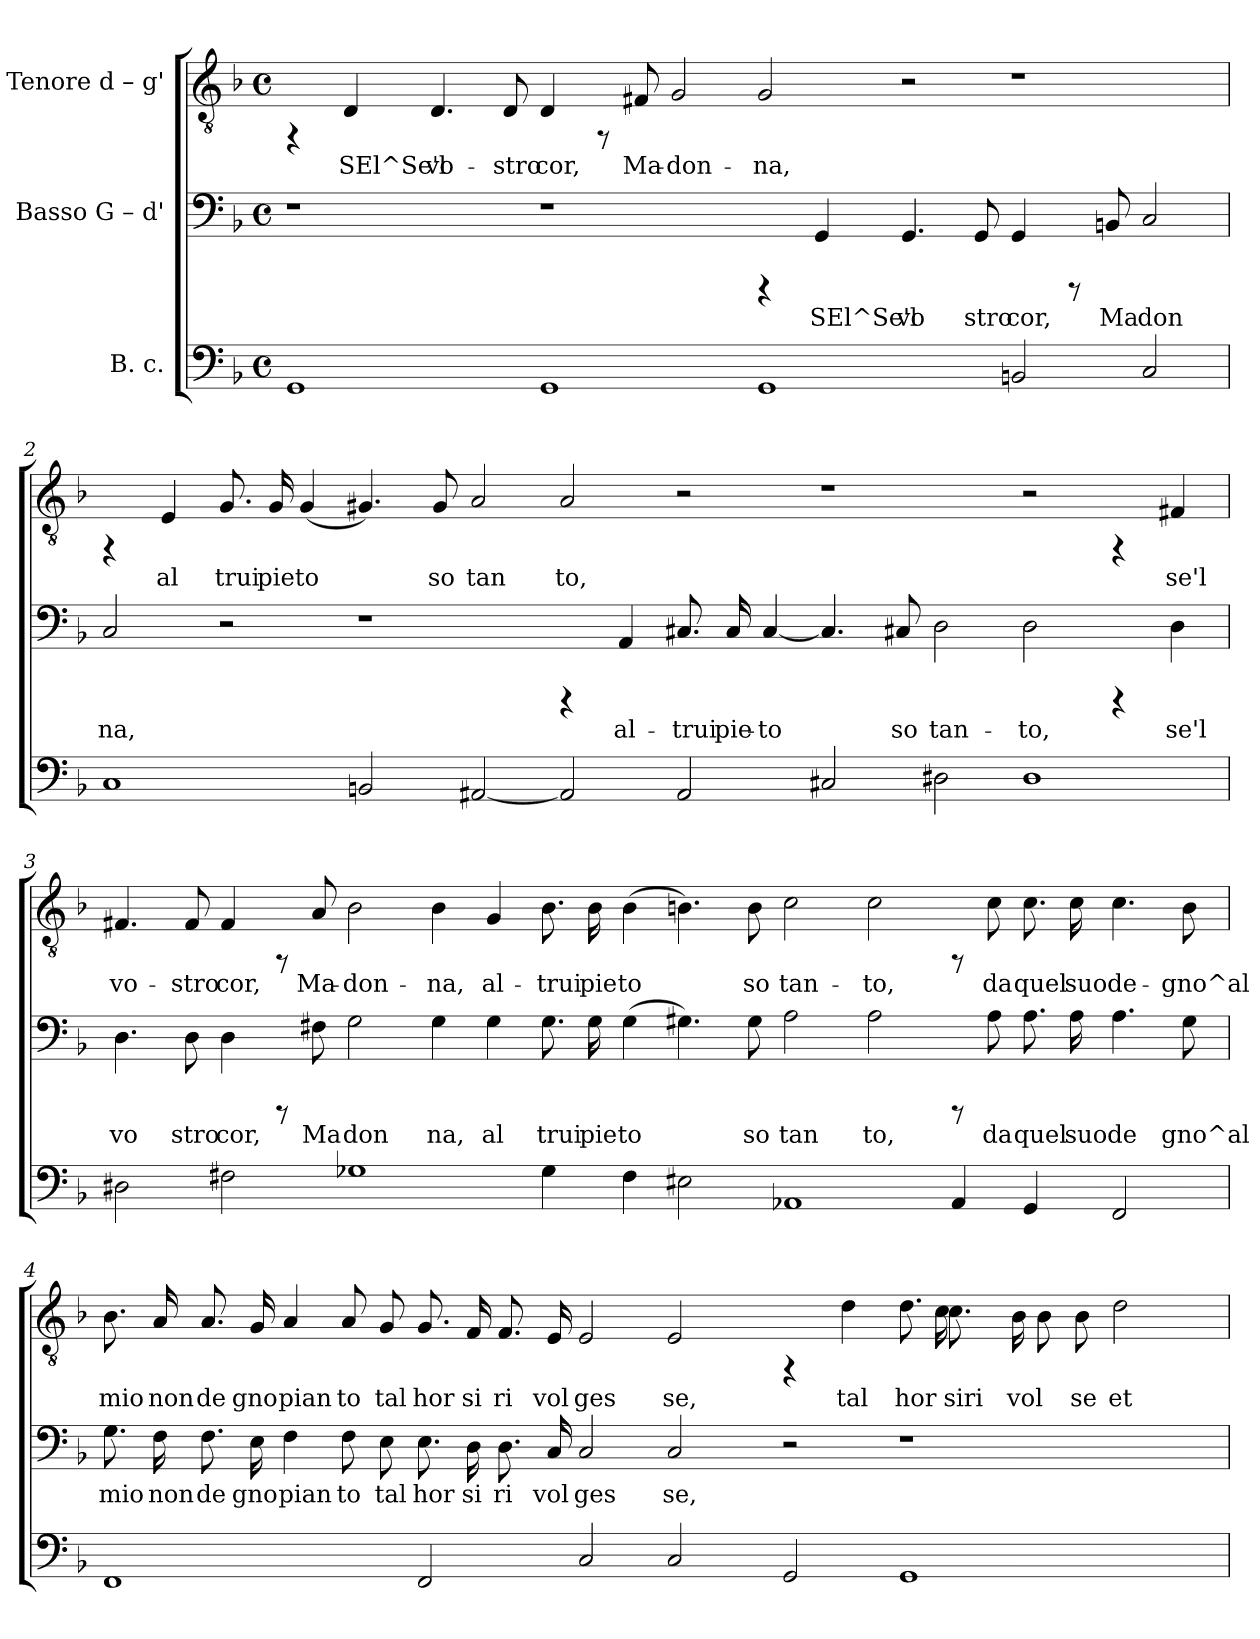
**kern	**kern	**text	**kern	**text
*part3	*part2	*part2	*part1	*part1
*staff3	*staff2	*staff2	*staff1	*staff1
*I"B. c.	*I"Basso  G – d'	*	*I"Tenore  d – g'	*
!!LO:PB:g=z
*stria5	*stria5	*	*stria5	*
*clefF4	*clefF4	*	*clefGv2	*
*k[b-]	*k[b-]	*	*k[b-]	*
*F:	*F:	*	*F:	*
*M4/4	*M4/4	*	*M4/4	*
*met(c)	*met(c)	*	*met(c)	*
=1	=1	=1	=1	=1
1GG	1r	.	4rFF	.
!	!	!	!	!LO:LY:b:rj
.	.	.	4D/	SEl^Se'l
!	!	!	!	!LO:LY:b:rj
.	.	.	4.D/	vo-
!	!	!	!	!LO:LY:b:rj
.	.	.	8D/	-stro
!	!	!	!	!LO:LY:b:rj
1GG	1r	.	4D/	cor,
.	.	.	8rFF	.
!	!	!	!	!LO:LY:b:rj
.	.	.	8F#X/	Ma-
!	!	!	!	!LO:LY:b:rj
.	.	.	2G/	-don-
!	!	!	!	!LO:LY:b:rj
1GG	4rCCC	.	2G/	-na,
!	!	!LO:LY:b:rj	!	!
.	4GG/	SEl^Se'l	.	.
!	!	!LO:LY:b:rj	!	!
.	4.GG/	vo	2r	.
!	!	!LO:LY:b:rj	!	!
.	8GG/	stro	.	.
!	!	!LO:LY:b:rj	!	!
2BBn/	4GG/	cor,	1r	.
.	8rCCC	.	.	.
!	!	!LO:LY:b:rj	!	!
.	8BBn/	Ma	.	.
!	!	!LO:LY:b:rj	!	!
2C/	2C/	don	.	.
!!LO:LB:g=z
=2	=2	=2	=2	=2
!	!	!LO:LY:b:rj	!	!
1C	2C/	na,	4rFF	.
!	!	!	!	!LO:LY:b:rj
.	.	.	4E/	al
!	!	!	!	!LO:LY:b:rj
.	2r	.	8.G/	trui
!	!	!	!	!LO:LY:b:rj
.	.	.	16G/	pie
!	!	!	!	!LO:LY:b:rj
.	.	.	(<4G/	to
!	!	!	!	!LO:LY:b:rj
2BBn/	1r	.	4.G#X/)	.
!	!	!	!	!LO:LY:b:rj
.	.	.	8G#/	so
!	!	!	!	!LO:LY:b:rj
[<2AA#/	.	.	2A/	tan
!	!	!	!	!LO:LY:b:rj
2AA#/]	4rCCC	.	2A/	to,
!	!	!LO:LY:b:rj	!	!
.	4AA/	al-	.	.
!	!	!LO:LY:b:rj	!	!
2AA#/	8.C#X/	-trui	2r	.
!	!	!LO:LY:b:rj	!	!
.	16C#/	pie-	.	.
!	!	!LO:LY:b:rj	!	!
.	[<4C#/	-to-	.	.
!	!	!LO:LY:b:rj	!	!
2C#X/	4.C#/]	--	1r	.
!	!	!LO:LY:b:rj	!	!
.	8C#X/	-so	.	.
!	!	!LO:LY:b:rj	!	!
2D#\	2D\	tan-	.	.
!	!	!LO:LY:b:rj	!	!
1D#	2D\	-to,	2r	.
.	4rCCC	.	4rFF	.
!	!	!LO:LY:b:rj	!	!LO:LY:b:rj
.	4D\	se'l	4F#X/	se'l
!!LO:LB:g=z
=3	=3	=3	=3	=3
!	!	!LO:LY:b:rj	!	!LO:LY:b:rj
2D#\	4.D\	vo	4.F#X/	vo-
!	!	!LO:LY:b:rj	!	!LO:LY:b:rj
.	8D\	stro	8F#/	-stro
!	!	!LO:LY:b:rj	!	!LO:LY:b:rj
2F#X\	4D\	cor,	4F#/	cor,
.	8rCCC	.	8rFF	.
!	!	!LO:LY:b:rj	!	!LO:LY:b:rj
.	8F#X\	Ma	8A/	Ma-
!	!	!LO:LY:b:rj	!	!LO:LY:b:rj
1G-	2G\	don	2B-\	-don-
!	!	!LO:LY:b:rj	!	!LO:LY:b:rj
.	4G\	na,	4B-\	-na,
!	!	!LO:LY:b:rj	!	!LO:LY:b:rj
.	4G\	al	4G/	al-
!	!	!LO:LY:b:rj	!	!LO:LY:b:rj
4G-\	8.G\	trui	8.B-\	-trui
!	!	!LO:LY:b:rj	!	!LO:LY:b:rj
.	16G\	pie	16B-\	pie
!	!	!LO:LY:b:rj	!	!LO:LY:b:rj
4F#\	(>4G\	to	(>4B-\	to-
!	!	!LO:LY:b:rj	!	!LO:LY:b:rj
2E#\	4.G#X\)	.	4.Bn\)	--
!	!	!LO:LY:b:rj	!	!LO:LY:b:rj
.	8G#\	so	8B\	-so
!	!	!LO:LY:b:rj	!	!LO:LY:b:rj
1AA-	2A\	tan	2c\	tan-
!	!	!LO:LY:b:rj	!	!LO:LY:b:rj
.	2A\	to,	2c\	-to,
4AA-/	8rCCC	.	8rFF	.
!	!	!LO:LY:b:rj	!	!LO:LY:b:rj
.	8A\	da	8c\	da
!	!	!LO:LY:b:rj	!	!LO:LY:b:rj
4GG/	8.A\	quel	8.c\	quel
!	!	!LO:LY:b:rj	!	!LO:LY:b:rj
.	16A\	suo	16c\	suo
!	!	!LO:LY:b:rj	!	!LO:LY:b:rj
2FF/	4.A\	de	4.c\	de-
!	!	!LO:LY:b:rj	!	!LO:LY:b:rj
.	8G#\	gno^al	8B\	-gno^al
!!LO:LB:g=z
=4	=4	=4	=4	=4
!	!	!LO:LY:b:rj	!	!LO:LY:b:rj
*	*	*	*^	*
1FF	8.G\	mio	8.B-\	8.ryy	mio
!	!	!LO:LY:b:rj	!	!	!LO:LY:b:rj
*	*	*	*v	*v	*
.	16F\	non	16A/	non
!	!	!LO:LY:b:rj	!	!LO:LY:b:rj
.	8.F\	de	8.A/	de
!	!	!LO:LY:b:rj	!	!LO:LY:b:rj
.	16E\	gno	16G/	gno
!	!	!LO:LY:b:rj	!	!LO:LY:b:rj
.	4F\	pian	4A/	pian
!	!	!LO:LY:b:rj	!	!LO:LY:b:rj
.	8F\	to	8A/	to
!	!	!LO:LY:b:rj	!	!LO:LY:b:rj
.	8E\	tal	8G/	tal
!	!	!LO:LY:b:rj	!	!LO:LY:b:rj
2FF/	8.E\	hor	8.G/	hor
!	!	!LO:LY:b:rj	!	!LO:LY:b:rj
.	16D\	si	16F/	si
!	!	!LO:LY:b:rj	!	!LO:LY:b:rj
.	8.D\	ri	8.F/	ri
!	!	!LO:LY:b:rj	!	!LO:LY:b:rj
.	16C/	vol	16E/	vol
!	!	!LO:LY:b:rj	!	!LO:LY:b:rj
2C/	2C/	ges	2E/	ges
!	!	!LO:LY:b:rj	!	!LO:LY:b:rj
2C/	2C/	se,	2E/	se,
2GG/	2r	.	4rFF	.
!	!	!	!	!LO:LY:b:rj
.	.	.	4d\	tal
!	!	!	!	!LO:LY:b:rj
1GG	1r	.	8.d\	hor
*	*	*	*^	*
!	!	!	!	!	!LO:LY:b:rj
.	.	.	8.c\	16c\	siri
.	.	.	.	2...ryy	.
!	!	!	!	!	!LO:LY:b:rj
.	.	.	16B-\	.	vol
.	.	.	8B-\	.	.
!	!	!	!	!	!LO:LY:b:rj
.	.	.	8B-\	.	se
!	!	!	!	!	!LO:LY:b:rj
.	.	.	2d\	.	et
8.ryy	8.ryy	.	.	.	.
*	*	*	*v	*v	*
=	=	=	=	=
*-	*-	*-	*-	*-
